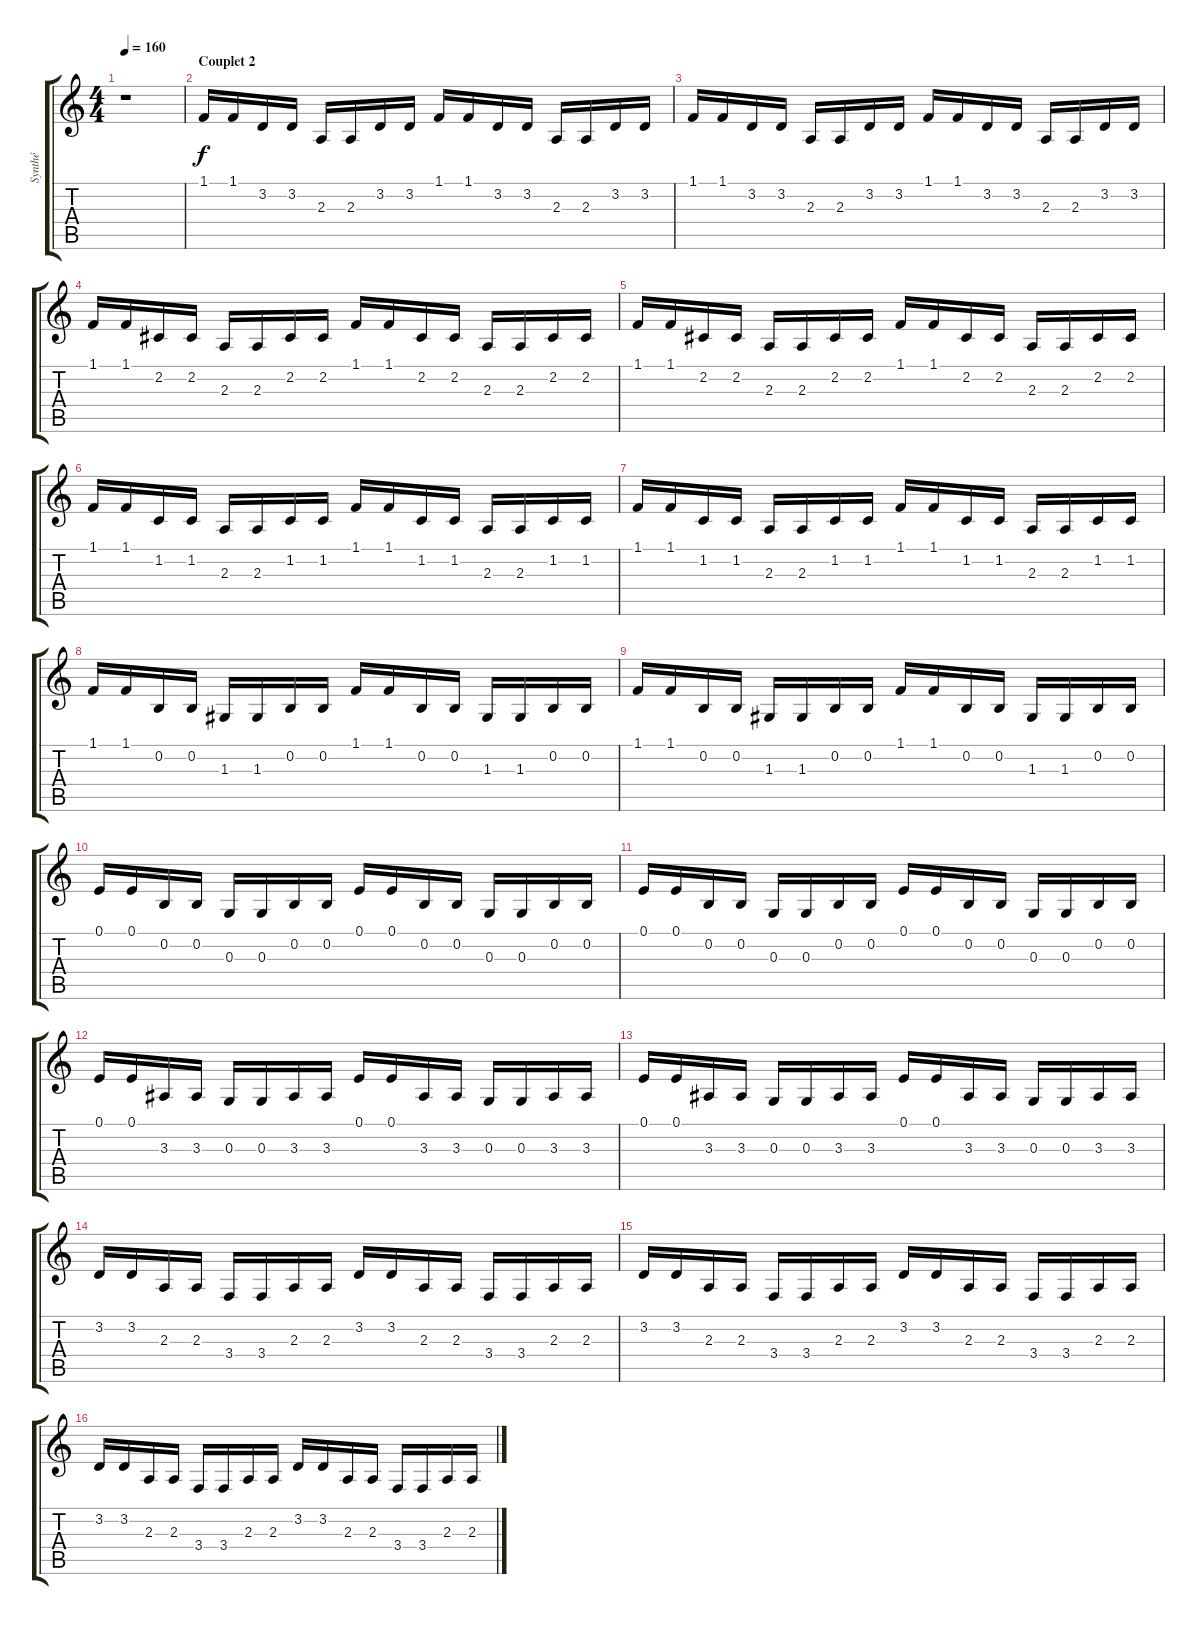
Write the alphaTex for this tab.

\track ("Synthé" "Synthé") {instrument pizzicatostrings}
\staff {score tabs}
\tuning (E4 B3 G3 D3 A2 E2) {hide}
\ts (4 4)
\tempo 160
\clef g2
\ks c
r.1{dy f} |
\section ("" "Couplet 2")
1.1.16 1.1.16 3.2.16 3.2.16 2.3.16 2.3.16 3.2.16 3.2.16 1.1.16 1.1.16 3.2.16 3.2.16 2.3.16 2.3.16 3.2.16 3.2.16 |
1.1.16 1.1.16 3.2.16 3.2.16 2.3.16 2.3.16 3.2.16 3.2.16 1.1.16 1.1.16 3.2.16 3.2.16 2.3.16 2.3.16 3.2.16 3.2.16 |
1.1.16 1.1.16 2.2.16 2.2.16 2.3.16 2.3.16 2.2.16 2.2.16 1.1.16 1.1.16 2.2.16 2.2.16 2.3.16 2.3.16 2.2.16 2.2.16 |
1.1.16 1.1.16 2.2.16 2.2.16 2.3.16 2.3.16 2.2.16 2.2.16 1.1.16 1.1.16 2.2.16 2.2.16 2.3.16 2.3.16 2.2.16 2.2.16 |
1.1.16 1.1.16 1.2.16 1.2.16 2.3.16 2.3.16 1.2.16 1.2.16 1.1.16 1.1.16 1.2.16 1.2.16 2.3.16 2.3.16 1.2.16 1.2.16 |
1.1.16 1.1.16 1.2.16 1.2.16 2.3.16 2.3.16 1.2.16 1.2.16 1.1.16 1.1.16 1.2.16 1.2.16 2.3.16 2.3.16 1.2.16 1.2.16 |
1.1.16 1.1.16 0.2.16 0.2.16 1.3.16 1.3.16 0.2.16 0.2.16 1.1.16 1.1.16 0.2.16 0.2.16 1.3.16 1.3.16 0.2.16 0.2.16 |
1.1.16 1.1.16 0.2.16 0.2.16 1.3.16 1.3.16 0.2.16 0.2.16 1.1.16 1.1.16 0.2.16 0.2.16 1.3.16 1.3.16 0.2.16 0.2.16 |
0.1.16 0.1.16 0.2.16 0.2.16 0.3.16 0.3.16 0.2.16 0.2.16 0.1.16 0.1.16 0.2.16 0.2.16 0.3.16 0.3.16 0.2.16 0.2.16 |
0.1.16 0.1.16 0.2.16 0.2.16 0.3.16 0.3.16 0.2.16 0.2.16 0.1.16 0.1.16 0.2.16 0.2.16 0.3.16 0.3.16 0.2.16 0.2.16 |
0.1.16 0.1.16 3.3.16 3.3.16 0.3.16 0.3.16 3.3.16 3.3.16 0.1.16 0.1.16 3.3.16 3.3.16 0.3.16 0.3.16 3.3.16 3.3.16 |
0.1.16 0.1.16 3.3.16 3.3.16 0.3.16 0.3.16 3.3.16 3.3.16 0.1.16 0.1.16 3.3.16 3.3.16 0.3.16 0.3.16 3.3.16 3.3.16 |
3.2.16 3.2.16 2.3.16 2.3.16 3.4.16 3.4.16 2.3.16 2.3.16 3.2.16 3.2.16 2.3.16 2.3.16 3.4.16 3.4.16 2.3.16 2.3.16 |
3.2.16 3.2.16 2.3.16 2.3.16 3.4.16 3.4.16 2.3.16 2.3.16 3.2.16 3.2.16 2.3.16 2.3.16 3.4.16 3.4.16 2.3.16 2.3.16 |
3.2.16 3.2.16 2.3.16 2.3.16 3.4.16 3.4.16 2.3.16 2.3.16 3.2.16 3.2.16 2.3.16 2.3.16 3.4.16 3.4.16 2.3.16 2.3.16
